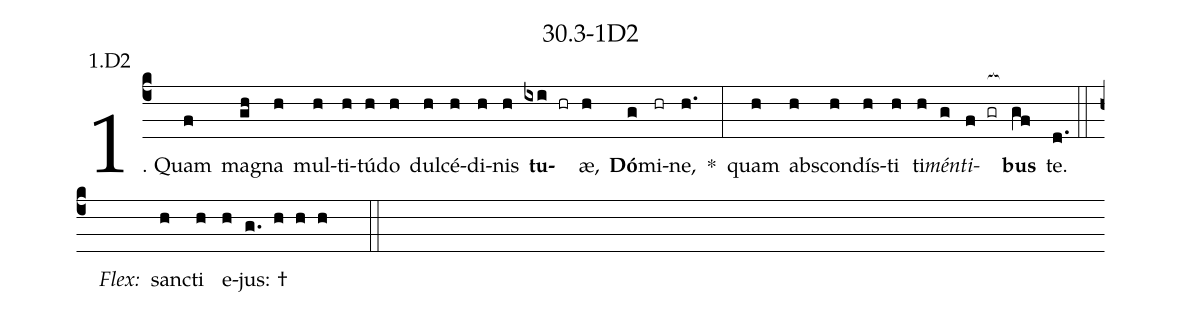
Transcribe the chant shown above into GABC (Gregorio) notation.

name: 30.3-1D2;
annotation: 1.D2;
%%
(c4)1. Quam(f) ma(gh)gna(h) mul(h)ti(h)tú(h)do(h) dul(h)cé(h)di(h)nis(h) <b>tu</b>(ixi hr)æ,(h) <b>Dó</b>(g)mi(hr)ne,(h.) *(:) quam(h) abs(h)con(h)dís(h)ti(h) ti(h)<i>mén</i>(g)<i>ti</i>(f gr[ocb:1{])<b>bus</b>(gf[ocb:0}]) te.(d.) (::)
<i>Flex:</i>()  sanc(h)ti(h) e(h)jus: †(g. h h h  ::)
